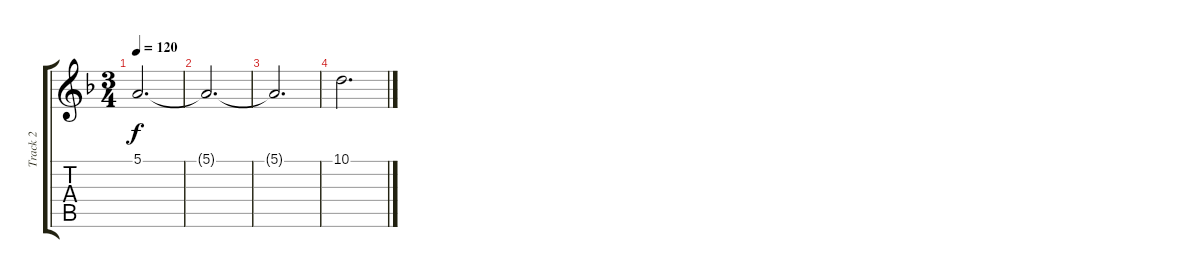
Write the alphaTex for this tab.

\track ("Track 2" "Track 2") {instrument cello}
\staff {score tabs}
\tuning (E4 B3 G3 D3 A2 E2) {hide}
\ts (3 4)
\tempo 120
\clef g2
\ks dminor
5.1{t}.2{d dy f} |
5.1{t}.2{d} |
5.1{t}.2{d} |
10.1.2{d}
